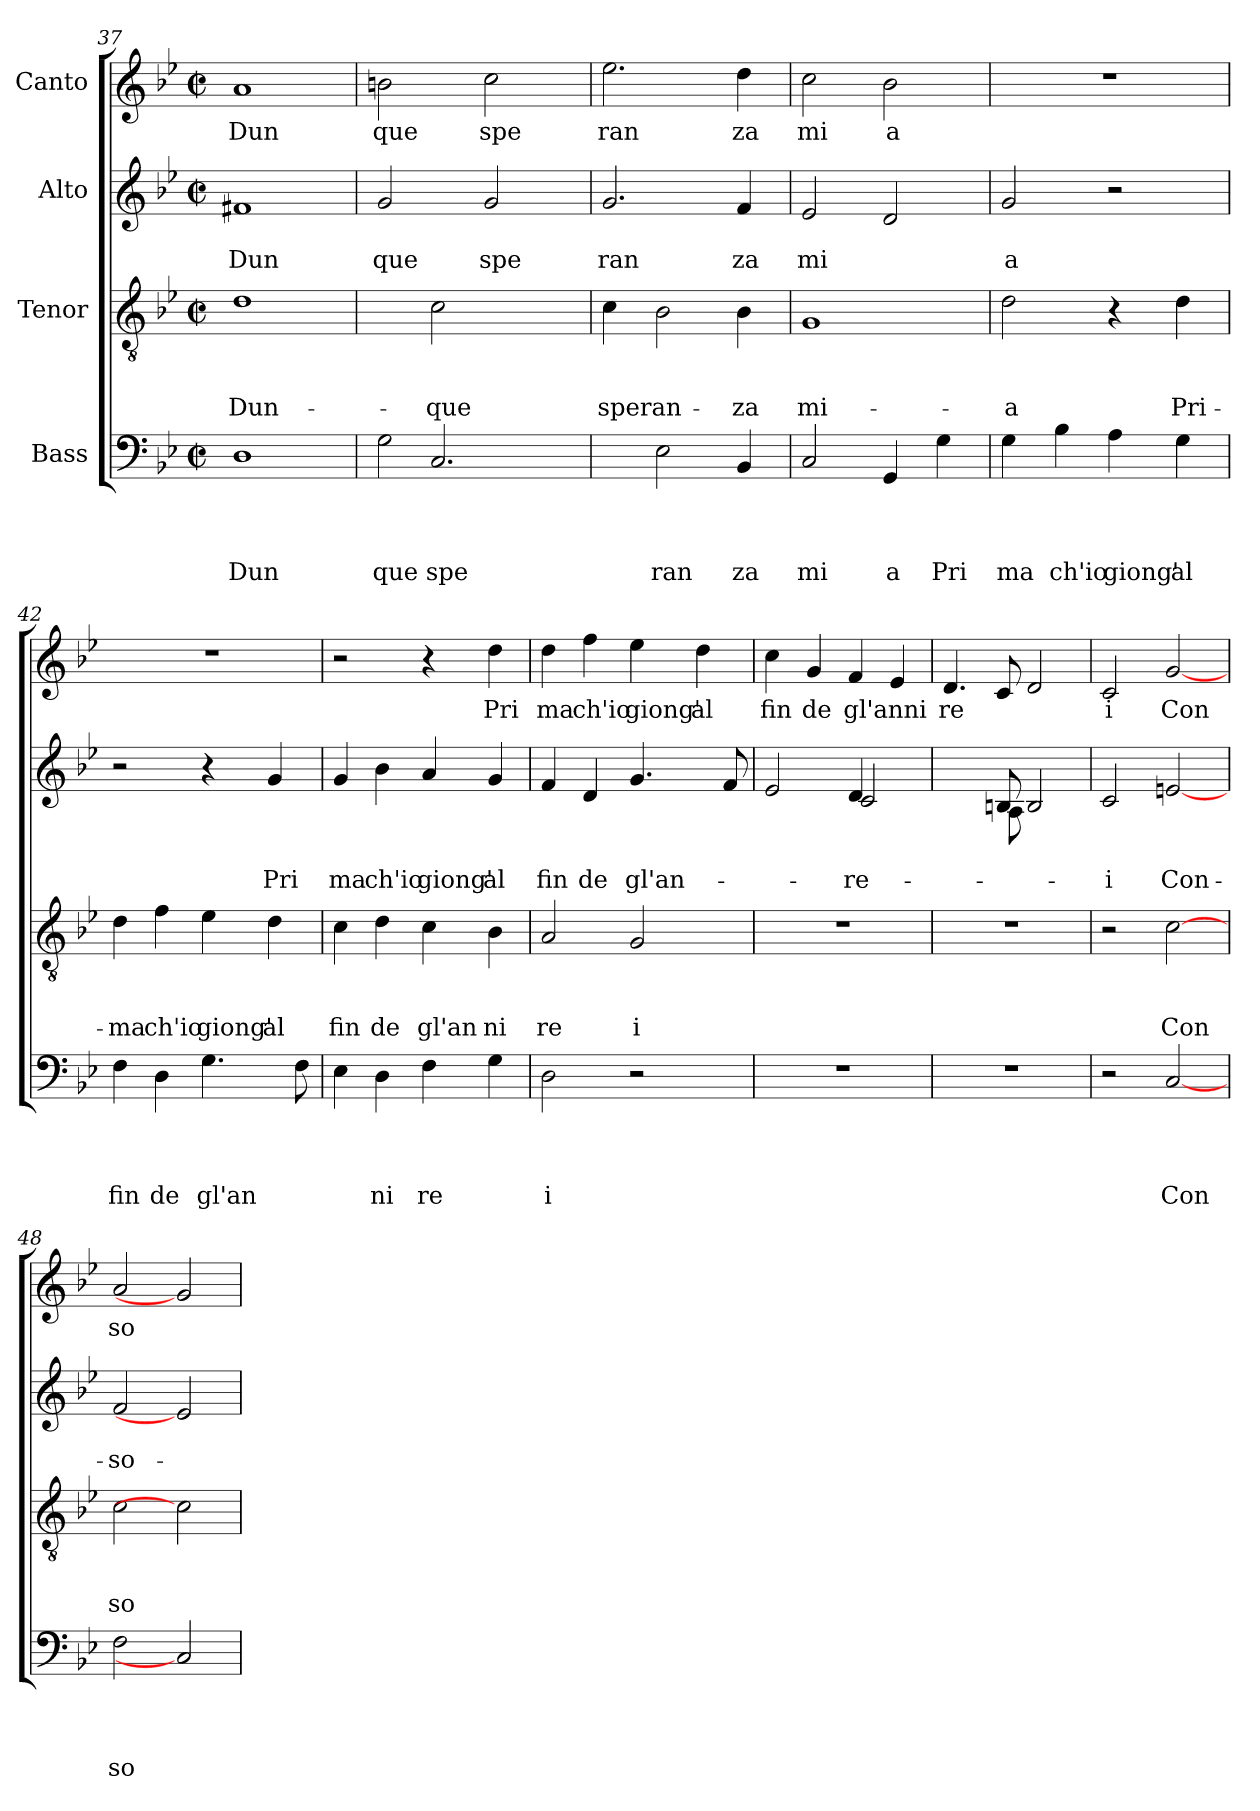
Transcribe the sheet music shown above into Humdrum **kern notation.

**kern	**text	**text	**text	**text	**kern	**text	**text	**text	**kern	**text	**text	**kern	**text
*part4	*part4	*part4	*part4	*part4	*part3	*part3	*part3	*part3	*part2	*part2	*part2	*part1	*part1
*staff4	*staff4	*staff4	*staff4	*staff4	*staff3	*staff3	*staff3	*staff3	*staff2	*staff2	*staff2	*staff1	*staff1
*I"Bass	*	*	*	*	*I"Tenor	*	*	*	*I"Alto	*	*	*I"Canto	*
!!LO:LB:g=z
*clefF4	*	*	*	*	*clefGv2	*	*	*	*clefG2	*	*	*clefG2	*
*k[b-e-]	*	*	*	*	*k[b-e-]	*	*	*	*k[b-e-]	*	*	*k[b-e-]	*
*B-:	*	*	*	*	*B-:	*	*	*	*B-:	*	*	*B-:	*
*M2/2	*	*	*	*	*M2/2	*	*	*	*M2/2	*	*	*M2/2	*
*met(c|)	*	*	*	*	*met(c|)	*	*	*	*met(c|)	*	*	*met(c|)	*
=37	=37	=37	=37	=37	=37	=37	=37	=37	=37	=37	=37	=37	=37
!	!	!	!	!LO:LY:b	!	!	!	!LO:LY:b	!	!	!LO:LY:b	!	!LO:LY:b
1D	.	.	.	Dun	1d	.	.	Dun-	1f#X	.	Dun	1a	Dun
=38	=38	=38	=38	=38	=38	=38	=38	=38	=38	=38	=38	=38	=38
!	!	!	!	!LO:LY:b	!	!	!	!	!	!	!LO:LY:b	!	!LO:LY:b
*^	*	*	*	*	*	*	*	*	*	*	*	*	*
2G\	4ryy	.	.	.	que	4ryy	.	.	.	2g/	.	que	2bn\	que
!	!	!	!	!	!LO:LY:b	!	!	!	!LO:LY:b	!	!	!	!	!
.	2.C/	.	.	.	spe	2c\	.	.	-que	.	.	.	.	.
!	!	!	!	!	!	!	!	!	!	!	!	!LO:LY:b	!	!LO:LY:b
2ryy	.	.	.	.	.	.	.	.	.	2g/	.	spe	2cc\	spe
.	.	.	.	.	.	4ryy	.	.	.	.	.	.	.	.
*v	*v	*	*	*	*	*	*	*	*	*	*	*	*	*
=39	=39	=39	=39	=39	=39	=39	=39	=39	=39	=39	=39	=39	=39
!	!	!	!	!	!	!	!	!LO:LY:b	!	!	!LO:LY:b	!	!LO:LY:b
4ryy	.	.	.	.	4c\	.	.	speran-	2.g/	.	ran	2.ee-\	ran
!	!	!	!	!LO:LY:b	!	!	!	!	!	!	!	!	!
2E-\	.	.	.	ran	2B-\	.	.	.	.	.	.	.	.
!	!	!	!	!LO:LY:b	!	!	!	!LO:LY:b	!	!	!LO:LY:b	!	!LO:LY:b
4BB-/	.	.	.	za	4B-\	.	.	-za	4f/	.	za	4dd\	za
=40	=40	=40	=40	=40	=40	=40	=40	=40	=40	=40	=40	=40	=40
!	!	!	!	!LO:LY:b	!	!	!	!LO:LY:b	!	!	!LO:LY:b	!	!LO:LY:b
2C/	.	.	.	mi	1G	.	.	mi-	2e-/	.	mi	2cc\	mi
!	!	!	!	!LO:LY:b	!	!	!	!	!	!	!	!	!LO:LY:b
4GG/	.	.	.	a	.	.	.	.	2d/	.	.	2b-\	a
!	!	!	!	!LO:LY:b	!	!	!	!	!	!	!	!	!
4G\	.	.	.	Pri	.	.	.	.	.	.	.	.	.
=41	=41	=41	=41	=41	=41	=41	=41	=41	=41	=41	=41	=41	=41
!	!	!	!	!LO:LY:b	!	!	!	!LO:LY:b	!	!	!LO:LY:b	!	!
4G\	.	.	.	ma	2d\	.	.	-a	2g/	.	a	1r	.
!	!	!	!	!LO:LY:b	!	!	!	!	!	!	!	!	!
4B-\	.	.	.	ch'io	.	.	.	.	.	.	.	.	.
!	!	!	!	!LO:LY:b	!	!	!	!	!	!	!	!	!
4A\	.	.	.	giong'	4r	.	.	.	2r	.	.	.	.
!	!	!	!	!LO:LY:b	!	!	!	!LO:LY:b	!	!	!	!	!
4G\	.	.	.	al	4d\	.	.	Pri-	.	.	.	.	.
=42	=42	=42	=42	=42	=42	=42	=42	=42	=42	=42	=42	=42	=42
!	!	!	!	!LO:LY:b	!	!	!	!LO:LY:b	!	!	!	!	!
4F\	.	.	.	fin	4d\	.	.	-ma	2r	.	.	1r	.
!	!	!	!	!LO:LY:b	!	!	!	!LO:LY:b	!	!	!	!	!
4D\	.	.	.	de	4f\	.	.	ch'io	.	.	.	.	.
!	!	!	!	!LO:LY:b	!	!	!	!LO:LY:b	!	!	!	!	!
4.G\	.	.	.	gl'an	4e-\	.	.	giong'	4r	.	.	.	.
!	!	!	!	!	!	!	!	!LO:LY:b	!	!	!LO:LY:b	!	!
.	.	.	.	.	4d\	.	.	al	4g/	.	Pri	.	.
8F\	.	.	.	.	.	.	.	.	.	.	.	.	.
!!LO:PB:g=z
=43	=43	=43	=43	=43	=43	=43	=43	=43	=43	=43	=43	=43	=43
!	!	!	!	!	!	!	!	!LO:LY:b	!	!	!LO:LY:b	!	!
4E-\	.	.	.	.	4c\	.	.	fin	4g/	.	ma	2r	.
!	!	!	!	!LO:LY:b	!	!	!	!LO:LY:b	!	!	!LO:LY:b	!	!
4D\	.	.	.	ni	4d\	.	.	de	4b-\	.	ch'io	.	.
!	!	!	!	!LO:LY:b	!	!	!	!LO:LY:b	!	!	!LO:LY:b	!	!
4F\	.	.	.	re	4c\	.	.	gl'an	4a/	.	giong'	4r	.
!	!	!	!	!	!	!	!	!LO:LY:b	!	!	!LO:LY:b	!	!LO:LY:b
4G\	.	.	.	.	4B-\	.	.	ni	4g/	.	al	4dd\	Pri
=44	=44	=44	=44	=44	=44	=44	=44	=44	=44	=44	=44	=44	=44
!	!	!	!	!LO:LY:b	!	!	!	!LO:LY:b	!	!	!LO:LY:b	!	!LO:LY:b
2D\	.	.	.	i	2A/	.	.	re	4f/	.	fin	4dd\	ma
!	!	!	!	!	!	!	!	!	!	!	!LO:LY:b	!	!LO:LY:b
.	.	.	.	.	.	.	.	.	4d/	.	de	4ff\	ch'io
!	!	!	!	!	!	!	!	!LO:LY:b	!	!	!LO:LY:b	!	!LO:LY:b
2r	.	.	.	.	2G/	.	.	i	4.g/	.	gl'an-	4ee-\	giong'
!	!	!	!	!	!	!	!	!	!	!	!	!	!LO:LY:b
.	.	.	.	.	.	.	.	.	.	.	.	4dd\	al
.	.	.	.	.	.	.	.	.	8f/	.	.	.	.
=45	=45	=45	=45	=45	=45	=45	=45	=45	=45	=45	=45	=45	=45
*	*	*	*	*	*	*	*	*	*^	*	*	*	*
!	!	!	!	!	!	!	!	!	!	!	!	!	!	!LO:LY:b
1r	.	.	.	.	1r	.	.	.	2e-/	2ryy	.	.	4cc\	fin
!	!	!	!	!	!	!	!	!	!	!	!	!	!	!LO:LY:b
.	.	.	.	.	.	.	.	.	.	.	.	.	4g/	de
!	!	!	!	!	!	!	!	!	!	!	!	!LO:LY:b	!	!
!	!	!	!	!	!	!	!	!	!	!	!	!LO:LY:b	!	!LO:LY:b
.	.	.	.	.	.	.	.	.	4d/	2c/	.	re-	4f/	gl'anni
.	.	.	.	.	.	.	.	.	4ryy	.	.	.	4e-/	.
=46	=46	=46	=46	=46	=46	=46	=46	=46	=46	=46	=46	=46	=46	=46
!	!	!	!	!	!	!	!	!	!	!	!	!	!	!LO:LY:b
1r	.	.	.	.	1r	.	.	.	4.ryy	4.ryy	.	.	4.d/	re
.	.	.	.	.	.	.	.	.	8Bn/	8A\	.	.	8c/	.
.	.	.	.	.	.	.	.	.	2ryy	2B/	.	.	2d/	.
=47	=47	=47	=47	=47	=47	=47	=47	=47	=47	=47	=47	=47	=47	=47
!	!	!	!	!	!	!	!	!	!	!	!	!LO:LY:b	!	!LO:LY:b
*	*	*	*	*	*	*	*	*	*v	*v	*	*	*	*
2r	.	.	.	.	2r	.	.	.	2c/	.	-i	2c/	i
!	!	!	!	!LO:LY:b	!	!	!	!LO:LY:b	!	!	!LO:LY:b	!	!LO:LY:b
[2C	.	.	.	Con	[2c	.	.	Con	[2en	.	Con-	[2g	Con
=48	=48	=48	=48	=48	=48	=48	=48	=48	=48	=48	=48	=48	=48
!	!	!	!	!LO:LY:b	!	!	!	!LO:LY:b	!	!	!LO:LY:b	!	!LO:LY:b
2F\	.	.	.	so	2c\	.	.	so	2f/	.	-so-	2a/	so
2C]	.	.	.	.	2c]	.	.	.	2e]	.	.	2g]	.
=	=	=	=	=	=	=	=	=	=	=	=	=	=
*-	*-	*-	*-	*-	*-	*-	*-	*-	*-	*-	*-	*-	*-
